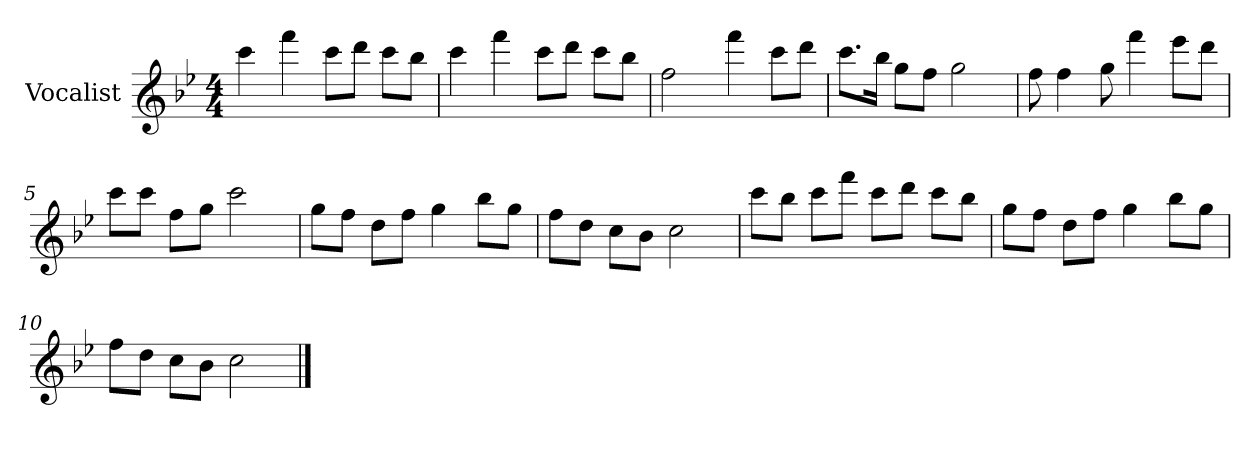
**kern
*part1
*staff1
*I"Vocalist
*k[b-e-]
*B-:
*M4/4
=
4ccc
4fff
8cccL
8dddJ
8cccL
8bb-J
=1
4ccc
4fff
8cccL
8dddJ
8cccL
8bb-J
=2
2ff
4fff
8cccL
8dddJ
=3
8.cccL
16bb-Jk
8ggL
8ffJ
2gg
=4
8ff
4ff
8gg
4fff
8eee-L
8dddJ
=5
8cccL
8cccJ
8ffL
8ggJ
2ccc
=6
8ggL
8ffJ
8ddL
8ffJ
4gg
8bb-L
8ggJ
=7
8ffL
8ddJ
8ccL
8b-J
2cc
=8
8cccL
8bb-J
8cccL
8fffJ
8cccL
8dddJ
8cccL
8bb-J
=9
8ggL
8ffJ
8ddL
8ffJ
4gg
8bb-L
8ggJ
=10
8ffL
8ddJ
8ccL
8b-J
2cc
==
*-
